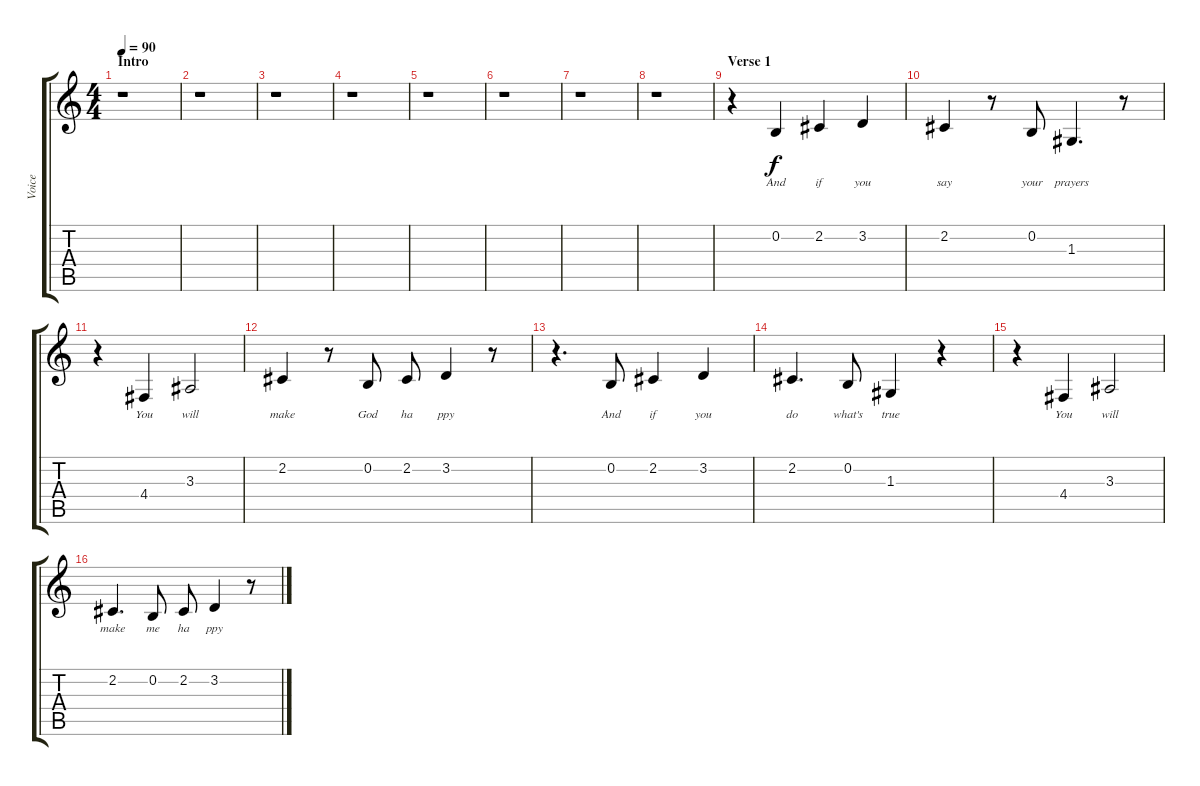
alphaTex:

\track ("Voice" "Voice") {instrument flute}
\staff {score tabs}
\tuning (E4 B3 G3 D3 A2 E2) {hide}
\ts (4 4)
\section ("" "Intro")
\tempo 90
\clef g2
\ks c
r.1{dy f instrument flute} |
r.1 |
r.1 |
r.1 |
r.1 |
r.1 |
r.1 |
r.1 |
\section ("" "Verse 1")
r.4 0.2.4{lyrics (0 "And") lyrics (1 "") lyrics (2 "") lyrics (3 "") lyrics (4 "")} 2.2.4{lyrics (0 "if") lyrics (1 "") lyrics (2 "") lyrics (3 "") lyrics (4 "")} 3.2.4{lyrics (0 "you") lyrics (1 "") lyrics (2 "") lyrics (3 "") lyrics (4 "")} |
2.2.4{lyrics (0 "say") lyrics (1 "") lyrics (2 "") lyrics (3 "") lyrics (4 "")} r.8 0.2.8{lyrics (0 "your") lyrics (1 "") lyrics (2 "") lyrics (3 "") lyrics (4 "")} 1.3.4{d lyrics (0 "prayers") lyrics (1 "") lyrics (2 "") lyrics (3 "") lyrics (4 "")} r.8 |
r.4 4.4.4{lyrics (0 "You") lyrics (1 "") lyrics (2 "") lyrics (3 "") lyrics (4 "")} 3.3.2{lyrics (0 "will") lyrics (1 "") lyrics (2 "") lyrics (3 "") lyrics (4 "")} |
2.2.4{lyrics (0 "make") lyrics (1 "") lyrics (2 "") lyrics (3 "") lyrics (4 "")} r.8 0.2.8{lyrics (0 "God") lyrics (1 "") lyrics (2 "") lyrics (3 "") lyrics (4 "")} 2.2.8{lyrics (0 "ha") lyrics (1 "") lyrics (2 "") lyrics (3 "") lyrics (4 "")} 3.2.4{lyrics (0 "ppy") lyrics (1 "") lyrics (2 "") lyrics (3 "") lyrics (4 "")} r.8 |
r.4{d} 0.2.8{lyrics (0 "And") lyrics (1 "") lyrics (2 "") lyrics (3 "") lyrics (4 "")} 2.2.4{lyrics (0 "if") lyrics (1 "") lyrics (2 "") lyrics (3 "") lyrics (4 "")} 3.2.4{lyrics (0 "you") lyrics (1 "") lyrics (2 "") lyrics (3 "") lyrics (4 "")} |
2.2.4{d lyrics (0 "do") lyrics (1 "") lyrics (2 "") lyrics (3 "") lyrics (4 "")} 0.2.8{lyrics (0 "what's") lyrics (1 "") lyrics (2 "") lyrics (3 "") lyrics (4 "")} 1.3.4{lyrics (0 "true") lyrics (1 "") lyrics (2 "") lyrics (3 "") lyrics (4 "")} r.4 |
r.4 4.4.4{lyrics (0 "You") lyrics (1 "") lyrics (2 "") lyrics (3 "") lyrics (4 "")} 3.3.2{lyrics (0 "will") lyrics (1 "") lyrics (2 "") lyrics (3 "") lyrics (4 "")} |
2.2.4{d lyrics (0 "make") lyrics (1 "") lyrics (2 "") lyrics (3 "") lyrics (4 "")} 0.2.8{lyrics (0 "me") lyrics (1 "") lyrics (2 "") lyrics (3 "") lyrics (4 "")} 2.2.8{lyrics (0 "ha") lyrics (1 "") lyrics (2 "") lyrics (3 "") lyrics (4 "")} 3.2.4{lyrics (0 "ppy") lyrics (1 "") lyrics (2 "") lyrics (3 "") lyrics (4 "")} r.8
